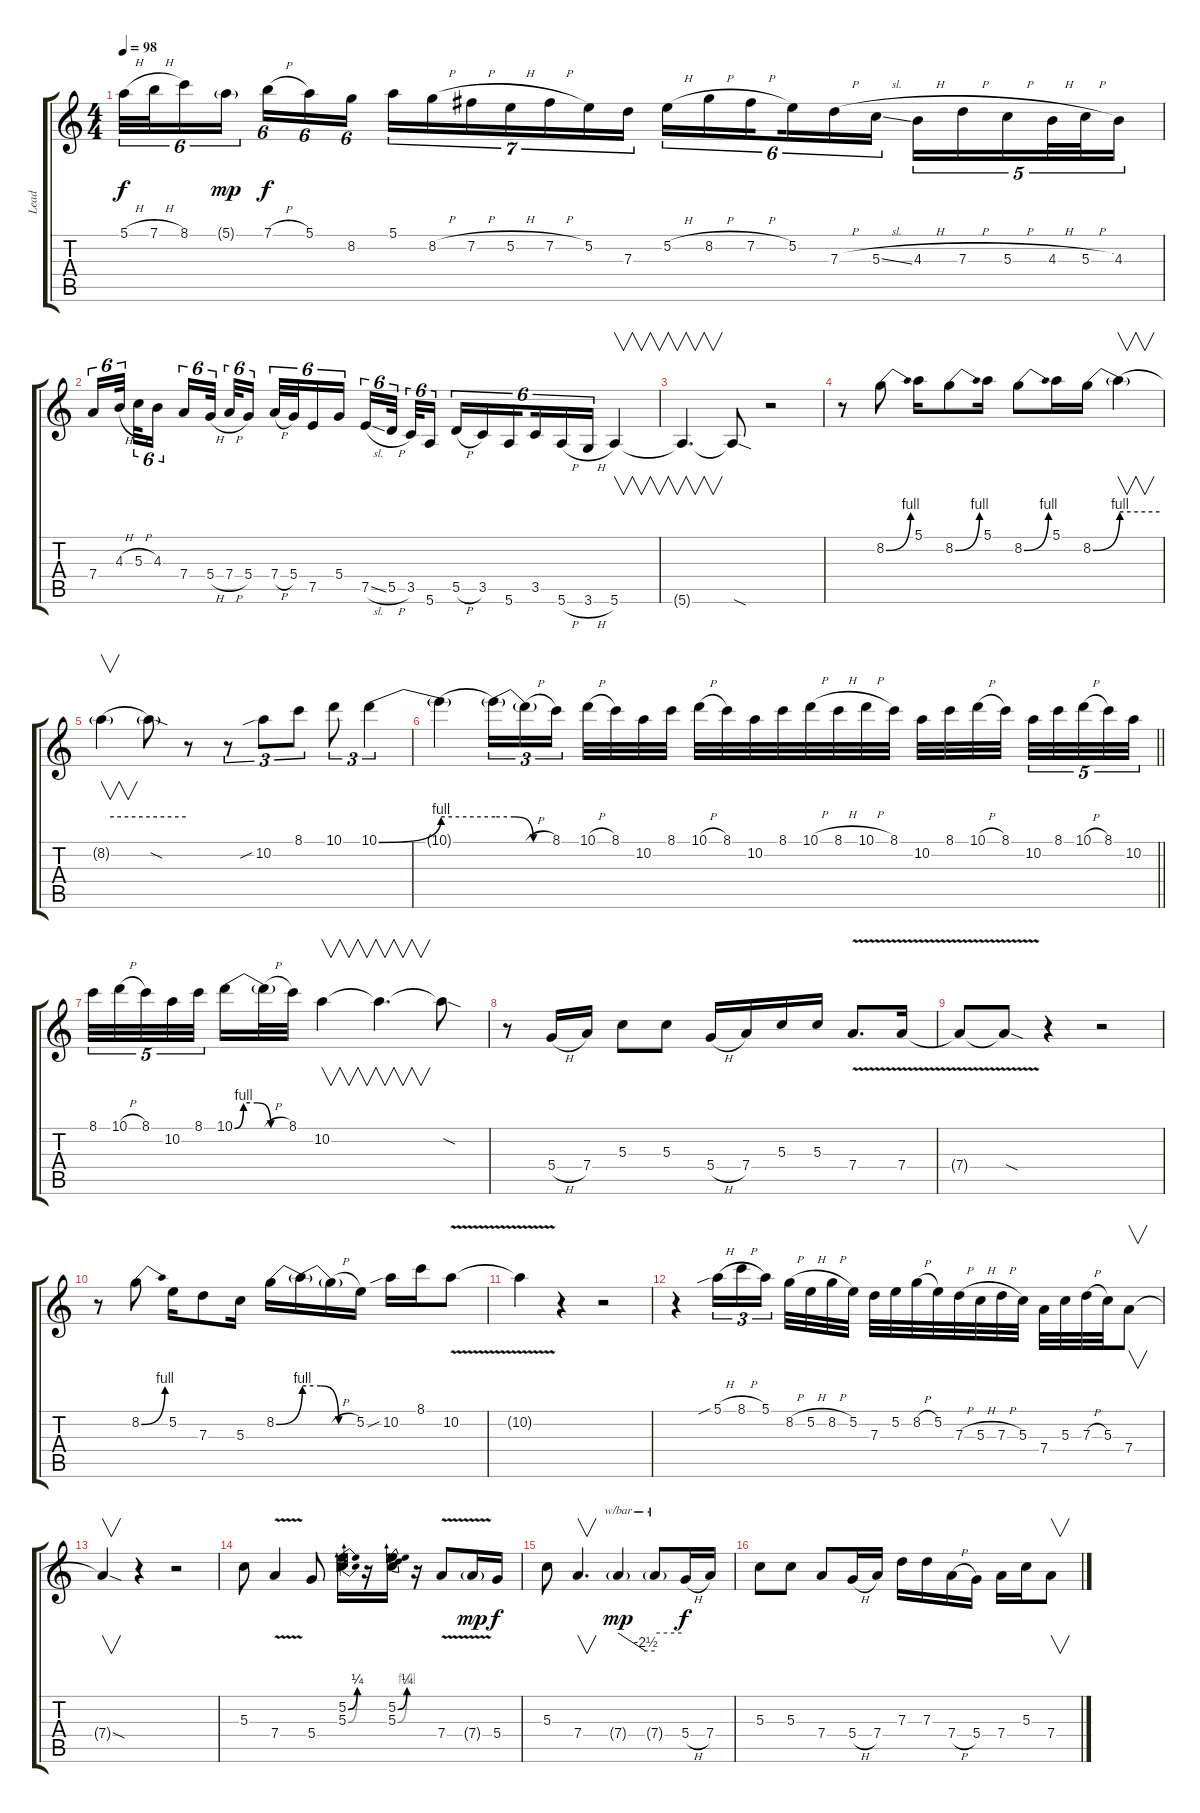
\track ("Lead" "Lead") {instrument overdrivenguitar}
\staff {score tabs}
\tuning (E4 B3 G3 D3 A2 E2) {hide}
\ts (4 4)
\tempo 98
\clef g2
\ks c
5.1{h}.32{tu (6 4) dy f} 7.1{h}.32{tu (6 4)} 8.1.16{tu (6 4)} 5.1{g}.16{tu (6 4) dy mp beam splitsecondary} 7.1{h}.16{tu (6 4) dy f} 5.1.16{tu (6 4)} 8.2.16{tu (6 4)} 5.1.16{tu (7 4)} 8.2{h}.16{tu (7 4)} 7.2{h}.16{tu (7 4)} 5.2{h}.16{tu (7 4)} 7.2{h}.16{tu (7 4)} 5.2.16{tu (7 4)} 7.3.16{tu (7 4)} 5.2{h}.16{tu (6 4)} 8.2{h}.16{tu (6 4)} 7.2{h}.16{tu (6 4) beam splitsecondary} 5.2.16{tu (6 4)} 7.3{h}.16{tu (6 4)} 5.3{sl}.16{tu (6 4)} 4.3{h}.16{tu (5 4)} 7.3{h}.16{tu (5 4)} 5.3{h}.16{tu (5 4)} 4.3{h}.32{tu (5 4)} 5.3{h}.32{tu (5 4)} 4.3.16{tu (5 4)} |
7.4.16{tu (6 4)} 4.3{h}.32{tu (6 4) beam splitsecondary} 5.3{h}.32{tu (6 4)} 4.3.16{tu (6 4) beam splitsecondary} 7.4.16{tu (6 4)} 5.4{h}.32{tu (6 4) beam splitsecondary} 7.4{h}.32{tu (6 4)} 5.4.16{tu (6 4)} 7.4{h}.32{tu (6 4)} 5.4.32{tu (6 4)} 7.5.16{tu (6 4)} 5.4.16{tu (6 4) beam splitsecondary} 7.5{sl}.16{tu (6 4)} 5.5{h}.32{tu (6 4) beam splitsecondary} 3.5.32{tu (6 4)} 5.6.16{tu (6 4)} 5.5{h}.16{tu (6 4)} 3.5.16{tu (6 4)} 5.6.16{tu (6 4) beam splitsecondary} 3.5.16{tu (6 4)} 5.6{h}.16{tu (6 4)} 3.6{h}.16{tu (6 4)} 5.6.4{v} |
5.6{t}.4{v d} 5.6{sod t}.8 r.2 |
r.8 8.2{be (bend 0 0 60 4)}.8 5.1.16 8.2{be (bend 0 0 60 4)}.8 5.1.16 8.2{be (bend 0 0 60 4)}.8 5.1.16 8.2{be (bend 0 0 60 4)}.16 8.2{be (hold 0 4 60 4) t}.4{v} |
8.2{be (hold 0 4 60 4) t}.4{v} 8.2{sod t}.8 r.8 r.8{tu (3 2)} 10.2{sib}.8{tu (3 2)} 8.1.8{tu (3 2)} 10.1.8{tu (3 2)} 10.1{be (bend 0 0 60 4)}.4{tu (3 2)} |
\barLineRight lightlight
10.1{be (hold 0 4 60 4) t}.4 10.1{be (custom 0 4 20 4 40 0 60 0) t}.16{tu (3 2)} 10.1{h t}.16{tu (3 2)} 8.1.16{tu (3 2) beam splitsecondary} 10.1{h}.32 8.1.32 10.2.32 8.1.32 10.1{h}.32 8.1.32 10.2.32 8.1.32 10.1{h}.32 8.1{h}.32 10.1{h}.32 8.1.32 10.2.32 8.1.32 10.1{h}.32 8.1.32{beam splitsecondary} 10.2.32{tu (5 4)} 8.1.32{tu (5 4)} 10.1{h}.32{tu (5 4)} 8.1.32{tu (5 4)} 10.2.32{tu (5 4)} |
8.1.32{tu (5 4)} 10.1{h}.32{tu (5 4)} 8.1.32{tu (5 4)} 10.2.32{tu (5 4)} 8.1.32{tu (5 4) beam splitsecondary} 10.1{be (custom 0 0 10 4 25 4 40 0 60 0)}.16 10.1{h t}.32 8.1.32 10.2.4{v} 10.2{t}.4{v d} 10.2{sod t}.8 |
r.8 5.4{h}.16 7.4.16 5.3.8 5.3.8 5.4{h}.16 7.4.16 5.3.16 5.3.16 7.4{v}.8{d} 7.4{v}.16 |
7.4{v t}.8 7.4{sod t}.8 r.4 r.2 |
r.8 8.2{be (bend 0 0 60 4)}.8 5.2.16 7.3.8 5.3.16 8.2{be (bend 0 0 60 4)}.16 8.2{be (custom 0 4 20 4 40 0 60 0) t}.16 8.2{h t}.16 5.2.16 10.2{sib}.16 8.1.16 10.2{v}.8 |
10.2{v t}.4 r.4 r.2 |
r.4 5.1{sib h}.16{tu (3 2)} 8.1{h}.16{tu (3 2)} 5.1.16{tu (3 2) beam splitsecondary} 8.2{h}.32 5.2{h}.32 8.2{h}.32 5.2.32 7.3.32 5.2.32 8.2{h}.32 5.2.32 7.3{h}.32 5.3{h}.32 7.3{h}.32 5.3.32 7.4.32 5.3.32 7.3{h}.32 5.3.32 7.4.8{v} |
7.4{sod t}.4{v} r.4 r.2 |
5.3.8 7.4{v}.4 5.4.8 (5.2{be (bend 0 0 60 1)} 5.3{be (bend 0 0 60 1)}).16 r.16 (5.2{be (bend 0 0 60 1)} 5.3{be (bend 0 0 60 4)}).16 r.16 7.4{v}.8 7.4{v g}.16{dy mp} 5.4.16{dy f} |
5.3.8 7.4.4{v d} 7.4{g}.4{tbe (custom default 0 0 45 -10 60 -10) dy mp} 7.4{g}.8{tbe (hold default 0 0 60 0)} 5.4{h}.16{dy f} 7.4.16 |
5.3.8 5.3.8 7.4.8 5.4{h}.16 7.4.16 7.3.16 7.3.16 7.4{h}.16 5.4.16 7.4.16 5.3.16 7.4.8{v}
